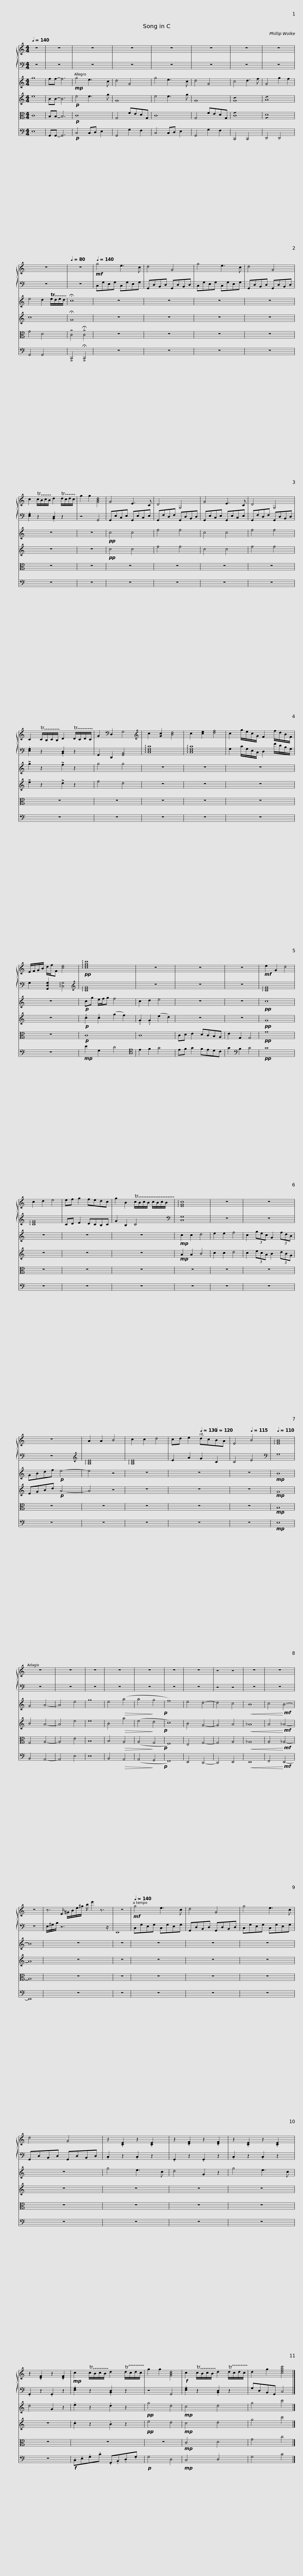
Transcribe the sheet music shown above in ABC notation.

X:1
%%score { 1 | 2 } 3 4 5 6
L:1/8
Q:1/4=140
M:4/4
I:linebreak $
K:C
V:1 treble
V:2 bass
V:3 treble
V:4 treble
V:5 alto
V:6 bass
V:1
 z8 | z8 | z8 | z8 | z8 | %5
 z8 | z8 | z8 | z8 |$[Q:1/4=80] z8 | %10
[Q:1/4=140]!mf! g4 e3 c | d4 G4 | g4 e3 c | d4 G4 | c2 !trill(!Tc/B/c/B/!trill)! d2 !trill(!Td/c/d/c/!trill)! | %15
 g2 g2 [GBd]4 |$ G4 E3 C | D4 G,4 | G4 E3 C | D4 G,4 | %20
 C2 !trill(!TC/B,/C/B,/!trill)! D2 !trill(!TD/C/D/C/!trill)! |$ G2[K:bass] D,2 G,4 |[K:treble] c2 [Gc]2 [Bd]4 | c2 [ce]2 [df]4 | c2 g/e/c/G/ F2 f/d/B/F/ | %25
 E/F/G/B/ d/f/F [ce]4 |!pp! !arpeggio![cegc']8 | z8 |$ z8 | z8 | %30
!mf! e2 G2 d4 | c2 d2 e4 | ef g2 fedc | g2 B2 !trill(!Tc/B/c/B/ c/B/c/B/!trill)! | !arpeggio![EGc]8 | %35
 z8 |$ z8 | z8 | A2 A2 B4 | c2 c2 d4 | %40
 cd e2[Q:1/4=130] dc[Q:1/4=120]BA | E4[Q:1/4=115] B4 |[Q:1/4=110] !arpeggio![EGB]8 | z8 | z8 | %45
 z8 | z8 |$ z8 | z8 | z8 | %50
 z4 z4 | z8 | z8 | z8 | z3/2 E/ ^G/B/e/^g/ b/ e'2 z3/2 | %55
 z8 |[Q:1/4=140]!mf! g4 e3 c |$ d4 G4 | g4 e3 c | d4 G4 | %60
 z2 .[CE]2 z2 .[CE]2 | z2 .[DF]2 z2 .[DF]2 | z2 .[CE]2 z2 .[CE]2 | z2 .[DF]2 z2 .[DF]2 |$!mp! c2 !trill(!Tc/B/c/B/!trill)! d2 !trill(!Td/c/d/c/!trill)! | %65
 g2 g2 [GBd]4 |!f! c2 !trill(!Tc/B/c/B/!trill)! d2 !trill(!Td/c/d/c/!trill)! | d2 g2 [cegc']4 |] %68
V:2
 z8 | z8 | z8 | z8 | z8 | %5
 z8 | z8 | z8 | z8 |$ z8 | %10
 C,G,E,G, C,G,E,G, | G,,D,B,,D, G,,D,B,,D, | C,G,E,G, C,G,E,G, | G,,D,B,,D, G,,D,B,,D, | .[E,G,]2 z2 .[B,,D,]2 z2 | %15
 z4 G,,4 |$ G,,E,C,E, G,,E,C,E, | G,,F,D,F, G,,D,B,,D, | G,,E,C,E, G,,E,C,E, | G,,F,D,F, G,,D,B,,D, | %20
 .[E,G,]2 z2 .[B,,D,]2 z2 |$ G,,2 D,,2 [G,,B,,]4 | !arpeggio![C,E,G,C]8 | !arpeggio![C,E,G,C]8 | G,2 C/G,/E,/C,/ D,2 F/D/B,/G,/ | %25
 G,2 [G,,D,G,]2 !arpeggio![C,G,]4 |[K:treble] !arpeggio![CEG]8 | z8 |$ z8 | z8 | %30
 !arpeggio![CEG]8 | !arpeggio![CEG]8 | CD E2 DCB,C | G2 B,2 C4 |[K:bass] [C,G,]8 | %35
 z8 |$ z8 | z8 |[K:treble] !arpeggio![A,CE]8 | !arpeggio![A,CE]8 | %40
 E2 A2 G2 C2 | C4 E4 |[K:bass] G,8 | z8 | z8 | %45
 z8 | z8 |$ z8 | z8 | z8 | %50
 z4 z4 | z8 | z8 | z8 | E,/^G,/B,/ z6 z/ | %55
 E,,8 | C,G,E,G, C,G,E,G, |$ G,,D,B,,D, G,,D,B,,D, | C,G,E,G, C,G,E,G, | G,,D,B,,D, G,,D,B,,D, | %60
 .C,2 z2 .C,2 z2 | .G,,2 z2 .G,,2 z2 | .C,2 z2 .C,2 z2 | .G,,2 z2 .G,,2 z2 |$ .[E,G,]2 z2 .[B,,D,]2 z2 | %65
 z4 G,,4 | .[E,G,]2 z2 .[B,,D,]2 z2 | G,D,B,,G,, C,4 |] %68
V:3
 g8 | ff- f6 |!mp! g4 e3 c | d4 G4 | g4 e3 c | %5
 d4 G4 | c4 d3 f | G4 g2 f2 | e4 d2 !trill(!Te/d/e/d/!trill)! |$ !fermata!c8 | %10
 z8 | z8 | z8 | z8 | z8 | %15
 z8 |$!pp! c4 c4 | f4 f4 | c4 c4 | f4 f4 | %20
 !>!g2 z2 !>!f2 z2 |$ g4 g4 | z8 | z8 | z8 | %25
 z8 |!p! cg e/f/g f4 | c2 d2 e4 |$ z8 | z8 | %30
!pp! c8 | z8 | z8 | z8 |!mp! c2 c2 d4 | %35
 e2 e2 f4 |$ c2 (3gec G2 (3fdB | GBdf!p! e4- | e4 z4 | z8 | %40
 z8 | z8 |!mp! B8 | G4 A4- | A4 e4 | %45
 g8 | e4!>(! (a4 |$ a4!>)! g4!p! | f8) | e4 d4- | %50
 d4 c4 |!<(! B8 | c4!<)!!mf! B4- | B8 | z8 | %55
 z8 | z8 |$ z8 | z8 | z8 | %60
 g4 e3 c | d4 G2 z2 | g4 e3 c | d4 G2 z2 |$ .e2 z2 .d2 z2 | %65
!pp! g4 d4 |!mp! c4 d4 | g4 c'4 |] %68
V:4
 e8 | BB- B6 |!p! e4 e3 g | G8 | e4 e3 g | %5
 G8 | !/!G8 | !/!A8 | c8 |$ !fermata!G8 | %10
 z8 | z8 | z8 | z8 | z8 | %15
 z8 |$!pp! c4 c4 | f4 f4 | c4 c4 | f4 f4 | %20
 !>!e2 z2 !>!d2 z2 |$ f4 d4 | z8 | z8 | z8 | %25
 z8 |!p! !tenuto!.c2 !tenuto!.c2 (g2 f2) | !tenuto!.G2 !tenuto!.G2 (e2 d2) |$ z8 | z8 | %30
!pp! G8 | z8 | z8 | z8 |!mp! A2 A2 B4 | %35
 c2 c2 d4 |$ c2 (3ecA B2 (3dBG | EGBd!p! A4- | A4 z4 | z8 | %40
 z8 | z8 |!mp! G8 | B4 A4- | A4 e4 | %45
 e8 | B4!>(! a4 |$ (e4!>)! d4!p! | c8) | B4 G4- | %50
 G4 A4 |!<(! _A8 | A4!<)!!mf! _A4- | A8 | z8 | %55
 z8 | z8 |$ z8 | z8 | z8 | %60
 z8 | z8 | z8 | z8 |$ .c2 z2 .B2 z2 | %65
!pp! e4 d4 |!mp! c4 d4 | g4 c'4 |] %68
V:5
 C8 | B,B,- B,6 |!p! C8 | G,4 FEDG, | C8 | %5
 G,4 FEDG, | !/!C8 | !/!D8 | G4 D4 |$ !>!C4 !>!!fermata!C4 | %10
 z8 | z8 | z8 | z8 | z8 | %15
 z8 |$ z8 | z8 | z8 | z8 | %20
 z8 |$ z8 | z8 | z8 | z8 | %25
 z8 |!p! C8 | C8 |$ CD E2 DCB,A, | E2 G,2 G,4 | %30
!pp! G8 | z8 | z8 | z8 | z8 | %35
 z8 |$ z8 | z8 | z8 | z8 | %40
 z8 | z8 |!mp! B,8 | G,4 A,4- | A,4 E4 | %45
 B,8 | B,4!>(! A,4 |$ (A,4!>)! G,4!p! | F,8) | E,4 G,4- | %50
 G,4 A,4 |!<(! _A,8 | A,4!<)!!mf! _A,4- | A,8 | z8 | %55
 z8 | z8 |$ z8 | z8 | z8 | %60
 z8 | z8 | z8 | z8 |$ z8 | %65
 z8 |!mp! C4 D4 | G4 c4 |] %68
V:6
 E,8 | G,,G,,- G,,6 |!p! C,4 C,D, E,2 | G,,4 G,2 F,2 | C,4 C,D, E,2 | %5
 G,,4 G,2 F,2 | C,,4 C,,4 | D,,4 D,,4 | G,,4 G,,4 |$ !>!C,,4 !>!!fermata!C,,4 | %10
 z8 | z8 | z8 | z8 | z8 | %15
 z8 |$ z8 | z8 | z8 | z8 | %20
 z8 |$ z8 | z8 | z8 | z8 | %25
 z8 |!mp! E2 G,2 D4 |[K:tenor] E2 F2 G4 |$ EF G2 FEDC | G2[K:bass] B,2 C4 | %30
!pp! C8 | z8 | z8 | z8 | z8 | %35
 z8 |$ z8 | z8 | z8 | z8 | %40
 z8 | z8 |!mp! E,8 | B,,4 A,,4- | A,,4 E,4 | %45
 E,8 | B,,4!>(! A,,4 |$ (A,,4!>)! G,,4!p! | F,,8) | E,,4 D,,4- | %50
 D,,4 E,,4 |!<(! E,,8 | F,,4!<)!!mf! E,,4- | E,,8 | z8 | %55
 z8 | z8 |$ z8 | z8 | z8 | %60
 z8 | z8 | z8 | z8 |$!f! .C,.E,.G,.C .G,,.B,,.D,.G, | %65
!p! G,4 D,4 |!mp! C,4 D,4 | G,4 C4 |] %68
